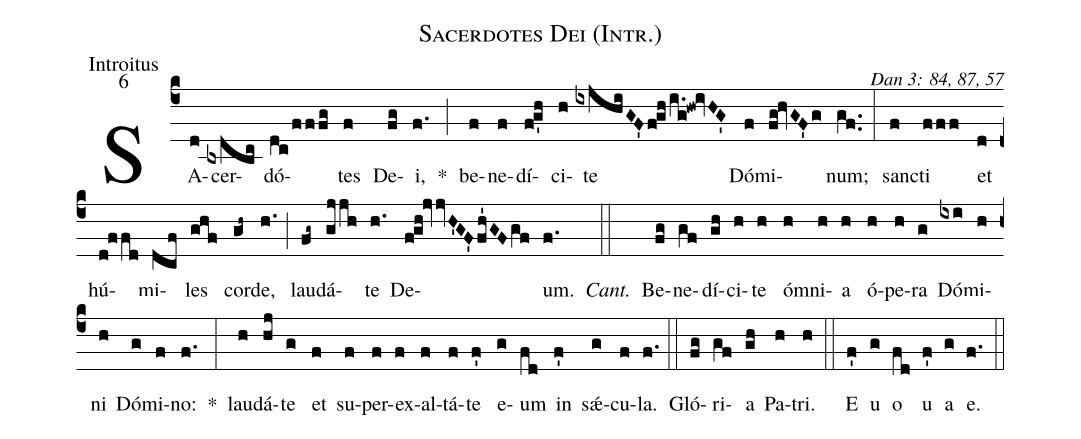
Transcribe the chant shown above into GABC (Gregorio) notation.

name: Sacerdotes Dei (Intr.);
office-part: Introitus;
mode: 6;
commentary: Dan 3: 84, 87, 57;
%%
(c4) SA(d)cer(bxdbc)dó(dc/fffg)tes(f) De(fg)i,(f.) *(;) be(f)ne(f)dí(fg'h)ci(h)te(ixjhiGF'fgh/i.g!hw!ivHG') Dó(f)mi(fg!hvGF'g)num;(gf..) (:)
sanc(f)ti(fff) et(d) hú(d!ffd)mi(dcf)les(ghf) cor(gh~)de,(h.) (;) lau(fg~)dá(gjjh)te(h.) De(fgh!jvvH'GF'fh'GFgf)um.(f.) <i>Cant.</i>(::)
Be(fg)ne(gf)dí(gh)ci(h)te(h) óm(h)ni(h)a(h) ó(h)pe(h)ra(g) Dó(ixi)mi(h)ni(h) Dó(g)mi(f)no:(f.) *(:)
lau(h)dá(hj)te(g) et(f) su(f)per(f)ex(f)al(f)tá(f)te(f') e(g)um(fd) in(f') sǽ(g)cu(f)la.(f.) (::)
Gló(fg)ri(gf)a(gh) Pa(h)tri.(h) (::)
<eu>E(f') u(g) o(fd) u(f') a(g) e.</eu>(f.) (::)
